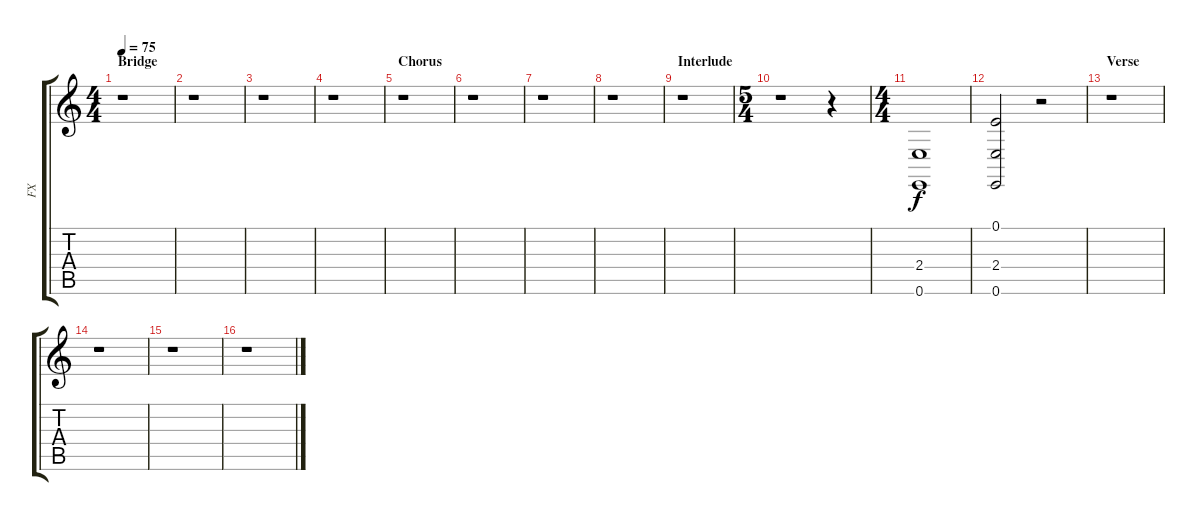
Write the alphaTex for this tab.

\track ("FX" "FX") {instrument pad4choir}
\staff {score tabs}
\tuning (E4 B3 G3 D3 A2 E2) {hide}
\ts (4 4)
\section ("" "Bridge")
\tempo 75
\clef g2
\ks c
r.1{dy f} |
r.1 |
r.1 |
r.1 |
\section ("" "Chorus")
r.1 |
r.1 |
r.1 |
r.1 |
\section ("" "Interlude")
r.1 |
\ts (5 4)
r.1 r.4 |
\ts (4 4)
(2.4 0.6).1 |
(0.1 2.4 0.6).2 r.2 |
\section ("" "Verse")
r.1 |
r.1 |
r.1 |
r.1
